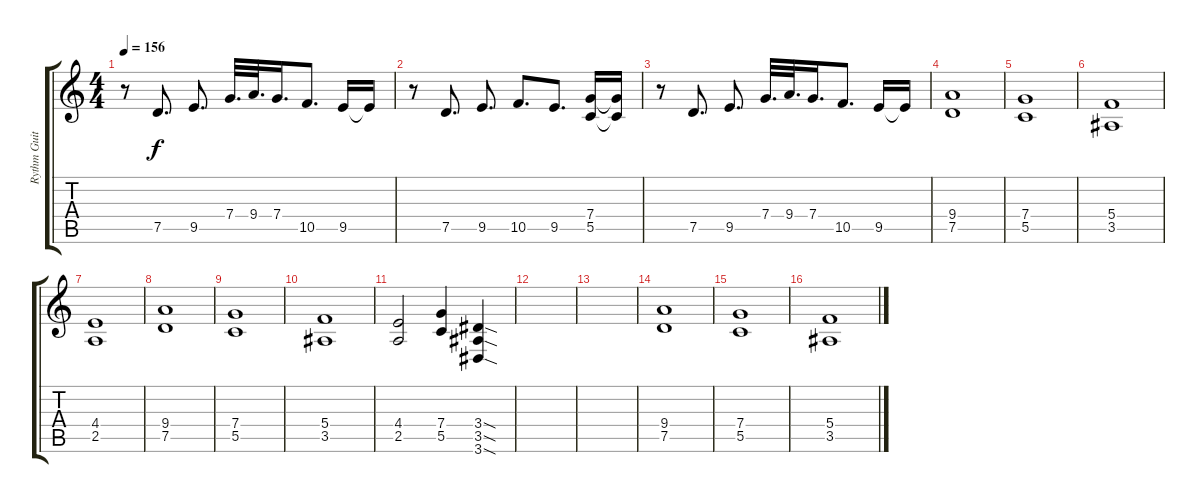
\track ("Rythm Guitar" "Rythm Guit") {instrument distortionguitar}
\staff {score tabs}
\tuning (D4 A3 F3 C3 G2 C2) {hide}
\ts (4 4)
\tempo 156
\clef g2
\ks c
r.8{dy f} 7.5.8{d} 9.5.8{d} 7.4.32{d} 9.4.32{d} 7.4.16{d} 10.5.8{d} 9.5.16 9.5{t}.16 |
r.8 7.5.8{d} 9.5.8{d} 10.5.8{d} 9.5.8{d} (7.4 5.5).16 (7.4{t} 5.5{t}).16 |
r.8 7.5.8{d} 9.5.8{d} 7.4.32{d} 9.4.32{d} 7.4.16{d} 10.5.8{d} 9.5.16 9.5{t}.16 |
(9.4 7.5).1 |
(7.4 5.5).1 |
(5.4 3.5).1 |
(4.4 2.5).1 |
(9.4 7.5).1 |
(7.4 5.5).1 |
(5.4 3.5).1 |
(4.4 2.5).2 (7.4 5.5).4 (3.4{sod} 3.5{sod} 3.6{sod}).4 |
|
|
(9.4 7.5).1 |
(7.4 5.5).1 |
(5.4 3.5).1
